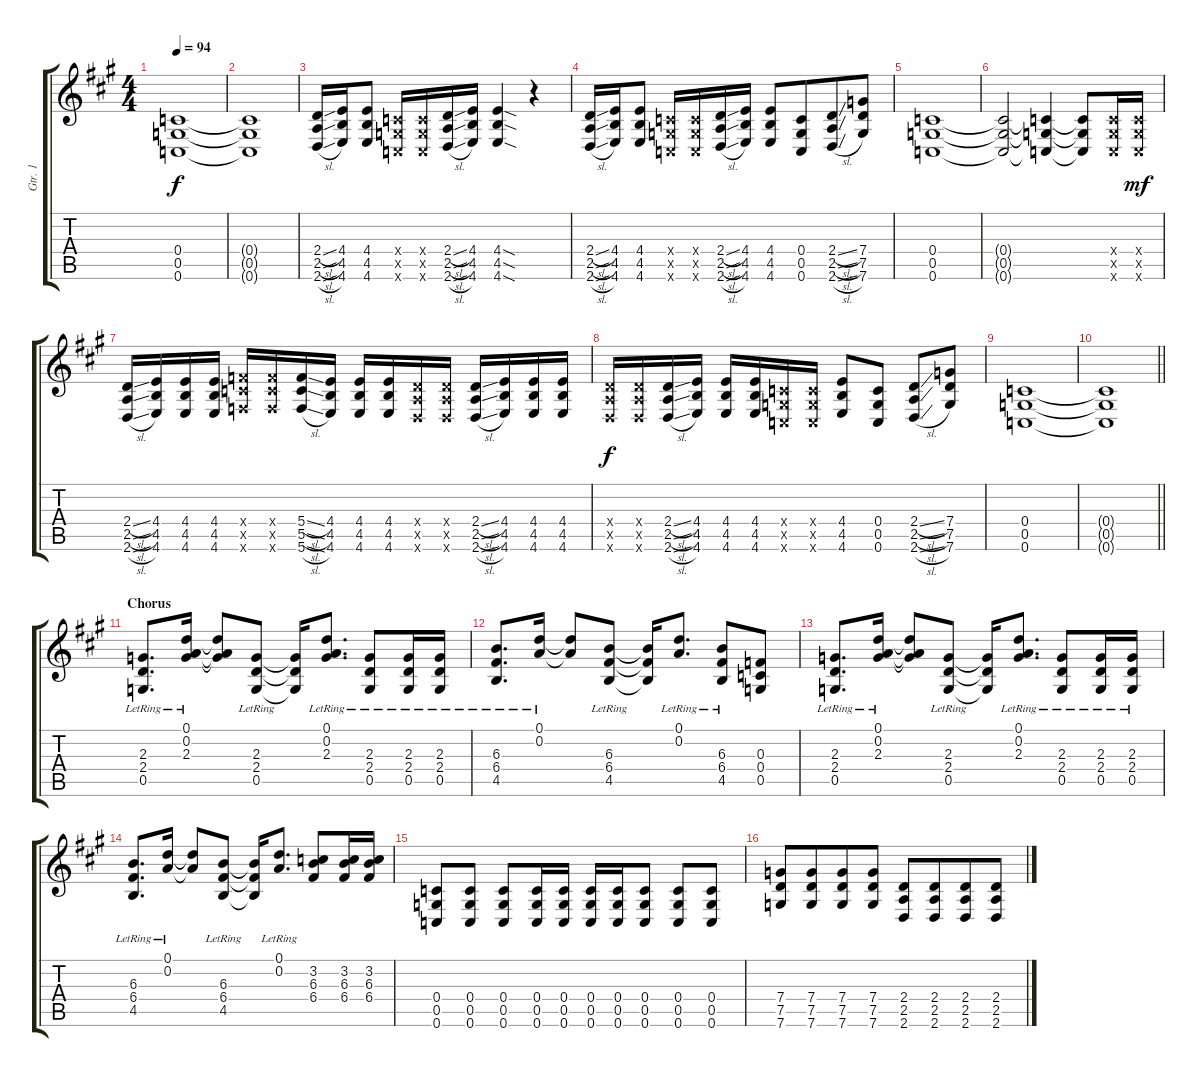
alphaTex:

\track ("Gtr. 1" "Gtr. 1") {instrument distortionguitar}
\staff {score tabs}
\tuning (D4 A3 F3 C3 G2 C2) {hide}
\ts (4 4)
\tempo 94
\clef g2
\ks a
(0.4 0.5 0.6).1{dy f} |
(0.4{t} 0.5{t} 0.6{t}).1 |
(2.4{sl} 2.5{sl} 2.6{sl}).16 (4.4 4.5 4.6).16 (4.4 4.5 4.6).8 (0.4{x} 0.5{x} 0.6{x}).16 (0.4{x} 0.5{x} 0.6{x}).16 (2.4{sl} 2.5{sl} 2.6{sl}).16 (4.4 4.5 4.6).16 (4.4{sod} 4.5{sod} 4.6{sod}).4 r.4 |
(2.4{sl} 2.5{sl} 2.6{sl}).16 (4.4 4.5 4.6).16 (4.4 4.5 4.6).8 (0.4{x} 0.5{x} 0.6{x}).16 (0.4{x} 0.5{x} 0.6{x}).16 (2.4{sl} 2.5{sl} 2.6{sl}).16 (4.4 4.5 4.6).16 (4.4 4.5 4.6).8 (0.4 0.5 0.6).8{beam merge} (2.4{sl} 2.5{sl} 2.6{sl}).8 (7.4 7.5 7.6).8 |
(0.4 0.5 0.6).1 |
(0.4{t} 0.5{t} 0.6{t}).2 (0.4{t} 0.5{t} 0.6{t}).4 (0.4{t} 0.5{t} 0.6{t}).8 (0.4{x} 0.5{x} 0.6{x}).16 (0.4{x} 0.5{x} 0.6{x}).16{dy mf} |
(2.4{sl} 2.5{sl} 2.6{sl}).16 (4.4 4.5 4.6).16 (4.4 4.5 4.6).16 (4.4 4.5 4.6).16 (5.4{x} 5.5{x} 5.6{x}).16 (5.4{x} 5.5{x} 5.6{x}).16 (5.4{sl} 5.5{sl} 5.6{sl}).16 (4.4 4.5 4.6).16 (4.4 4.5 4.6).16 (4.4 4.5 4.6).16 (2.4{x} 2.5{x} 2.6{x}).16 (2.4{x} 2.5{x} 2.6{x}).16 (2.4{sl} 2.5{sl} 2.6{sl}).16 (4.4 4.5 4.6).16 (4.4 4.5 4.6).16 (4.4 4.5 4.6).16 |
(2.4{x} 2.5{x} 2.6{x}).16{dy f} (2.4{x} 2.5{x} 2.6{x}).16 (2.4{sl} 2.5{sl} 2.6{sl}).16 (4.4 4.5 4.6).16 (4.4 4.5 4.6).16 (4.4 4.5 4.6).16 (0.4{x} 0.5{x} 0.6{x}).16 (0.4{x} 0.5{x} 0.6{x}).16 (4.4 4.5 4.6).8 (0.4 0.5 0.6).8 (2.4{sl} 2.5{sl} 2.6{sl}).8 (7.4 7.5 7.6).8 |
(0.4 0.5 0.6).1 |
\barLineRight lightlight
(0.4{t} 0.5{t} 0.6{t}).1 |
\section ("" "Chorus")
(2.3{lr} 2.4{lr} 0.5{lr}).8{d} (0.1{lr} 0.2{lr} 2.3{lr}).16 (0.1{t} 0.2{t} 2.3{t}).8 (2.3{lr} 2.4{lr} 0.5{lr}).8 (2.3{t} 2.4{t} 0.5{t}).16 (0.1{lr} 0.2{lr} 2.3{lr}).8{d} (2.3{lr} 2.4{lr} 0.5{lr}).8 (2.3{lr} 2.4{lr} 0.5{lr}).16 (2.3{lr} 2.4{lr} 0.5{lr}).16 |
(6.3{lr} 6.4{lr} 4.5{lr}).8{d} (0.1{lr} 0.2{lr}).16 (0.1{t} 0.2{t}).8 (6.3{lr} 6.4{lr} 4.5{lr}).8 (6.3{t} 6.4{t} 4.5{t}).16 (0.1{lr} 0.2{lr}).8{d} (6.3{lr} 6.4{lr} 4.5{lr}).8 (0.3 0.4 0.5).8 |
(2.3{lr} 2.4{lr} 0.5{lr}).8{d} (0.1{lr} 0.2{lr} 2.3{lr}).16 (0.1{t} 0.2{t} 2.3{t}).8 (2.3{lr} 2.4{lr} 0.5{lr}).8 (2.3{t} 2.4{t} 0.5{t}).16 (0.1{lr} 0.2{lr} 2.3{lr}).8{d} (2.3{lr} 2.4{lr} 0.5{lr}).8 (2.3{lr} 2.4{lr} 0.5{lr}).16 (2.3{lr} 2.4{lr} 0.5{lr}).16 |
(6.3{lr} 6.4{lr} 4.5{lr}).8{d} (0.1{lr} 0.2{lr}).16 (0.1{t} 0.2{t}).8 (6.3{lr} 6.4{lr} 4.5{lr}).8 (6.3{t} 6.4{t} 4.5{t}).16 (0.1{lr} 0.2{lr}).8{d} (3.2 6.3 6.4).8 (3.2 6.3 6.4).16 (3.2 6.3 6.4).16 |
(0.4 0.5 0.6).8 (0.4 0.5 0.6).8 (0.4 0.5 0.6).8 (0.4 0.5 0.6).16 (0.4 0.5 0.6).16 (0.4 0.5 0.6).16 (0.4 0.5 0.6).16 (0.4 0.5 0.6).8 (0.4 0.5 0.6).8 (0.4 0.5 0.6).8 |
(7.4 7.5 7.6).8 (7.4 7.5 7.6).8{beam merge} (7.4 7.5 7.6).8 (7.4 7.5 7.6).8 (2.4 2.5 2.6).8 (2.4 2.5 2.6).8{beam merge} (2.4 2.5 2.6).8 (2.4 2.5 2.6).8
